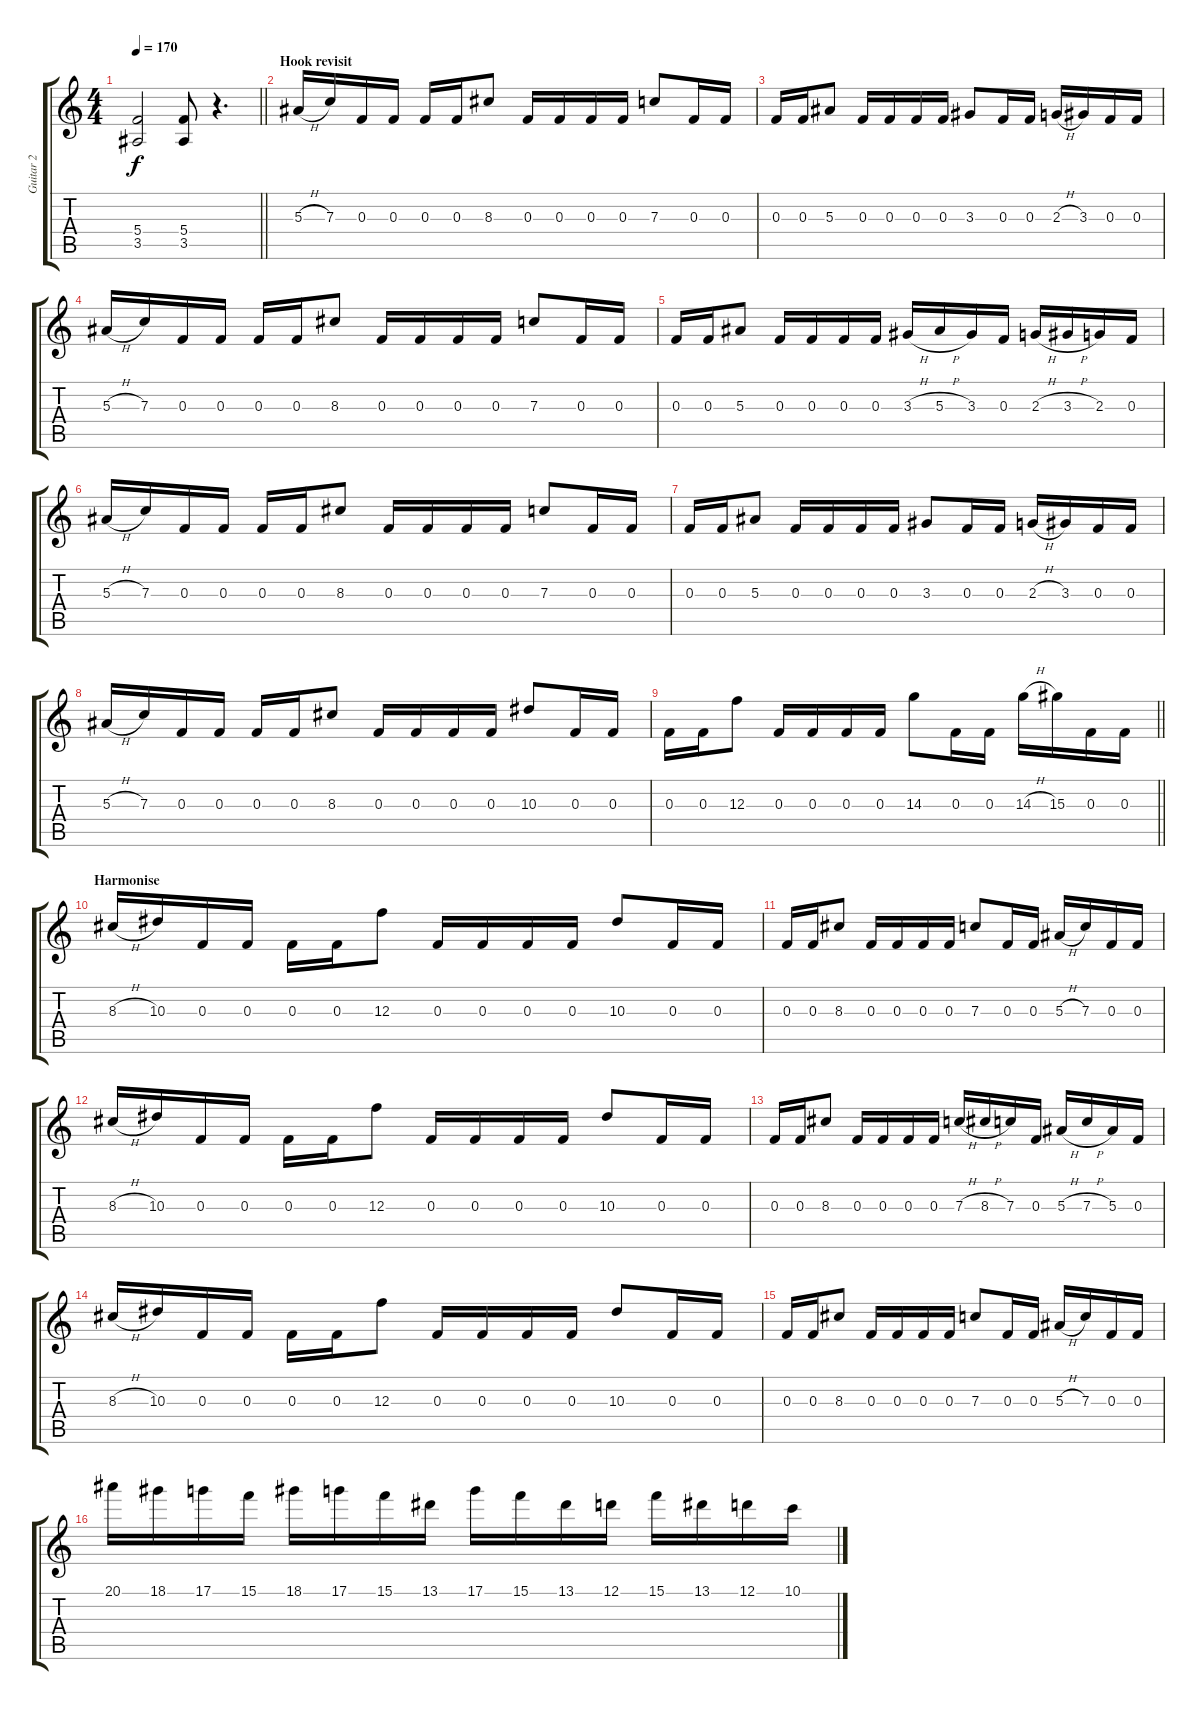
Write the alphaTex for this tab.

\track ("Guitar 2" "Guitar 2") {instrument overdrivenguitar}
\staff {score tabs}
\tuning (D4 A3 F3 C3 G2 C2) {hide}
\ts (4 4)
\tempo 170
\clef g2
\barLineRight lightlight
\ks c
(5.4 3.5).2{dy f} (5.4 3.5).8 r.4{d} |
\section ("" "Hook revisit")
5.3{h}.16 7.3.16 0.3.16 0.3.16 0.3.16 0.3.16 8.3.8 0.3.16 0.3.16 0.3.16 0.3.16 7.3.8 0.3.16 0.3.16 |
0.3.16 0.3.16 5.3.8 0.3.16 0.3.16 0.3.16 0.3.16 3.3.8 0.3.16 0.3.16 2.3{h}.16 3.3.16 0.3.16 0.3.16 |
5.3{h}.16 7.3.16 0.3.16 0.3.16 0.3.16 0.3.16 8.3.8 0.3.16 0.3.16 0.3.16 0.3.16 7.3.8 0.3.16 0.3.16 |
0.3.16 0.3.16 5.3.8 0.3.16 0.3.16 0.3.16 0.3.16 3.3{h}.16 5.3{h}.16 3.3.16 0.3.16 2.3{h}.16 3.3{h}.16 2.3.16 0.3.16 |
5.3{h}.16 7.3.16 0.3.16 0.3.16 0.3.16 0.3.16 8.3.8 0.3.16 0.3.16 0.3.16 0.3.16 7.3.8 0.3.16 0.3.16 |
0.3.16 0.3.16 5.3.8 0.3.16 0.3.16 0.3.16 0.3.16 3.3.8 0.3.16 0.3.16 2.3{h}.16 3.3.16 0.3.16 0.3.16 |
5.3{h}.16 7.3.16 0.3.16 0.3.16 0.3.16 0.3.16 8.3.8 0.3.16 0.3.16 0.3.16 0.3.16 10.3.8 0.3.16 0.3.16 |
\barLineRight lightlight
0.3.16 0.3.16 12.3.8 0.3.16 0.3.16 0.3.16 0.3.16 14.3.8 0.3.16 0.3.16 14.3{h}.16 15.3.16 0.3.16 0.3.16 |
\section ("" "Harmonise")
8.3{h}.16 10.3.16 0.3.16 0.3.16 0.3.16 0.3.16 12.3.8 0.3.16 0.3.16 0.3.16 0.3.16 10.3.8 0.3.16 0.3.16 |
0.3.16 0.3.16 8.3.8 0.3.16 0.3.16 0.3.16 0.3.16 7.3.8 0.3.16 0.3.16 5.3{h}.16 7.3.16 0.3.16 0.3.16 |
8.3{h}.16 10.3.16 0.3.16 0.3.16 0.3.16 0.3.16 12.3.8 0.3.16 0.3.16 0.3.16 0.3.16 10.3.8 0.3.16 0.3.16 |
0.3.16 0.3.16 8.3.8 0.3.16 0.3.16 0.3.16 0.3.16 7.3{h}.16 8.3{h}.16 7.3.16 0.3.16 5.3{h}.16 7.3{h}.16 5.3.16 0.3.16 |
8.3{h}.16 10.3.16 0.3.16 0.3.16 0.3.16 0.3.16 12.3.8 0.3.16 0.3.16 0.3.16 0.3.16 10.3.8 0.3.16 0.3.16 |
0.3.16 0.3.16 8.3.8 0.3.16 0.3.16 0.3.16 0.3.16 7.3.8 0.3.16 0.3.16 5.3{h}.16 7.3.16 0.3.16 0.3.16 |
20.1.16 18.1.16 17.1.16 15.1.16 18.1.16 17.1.16 15.1.16 13.1.16 17.1.16 15.1.16 13.1.16 12.1.16 15.1.16 13.1.16 12.1.16 10.1.16
